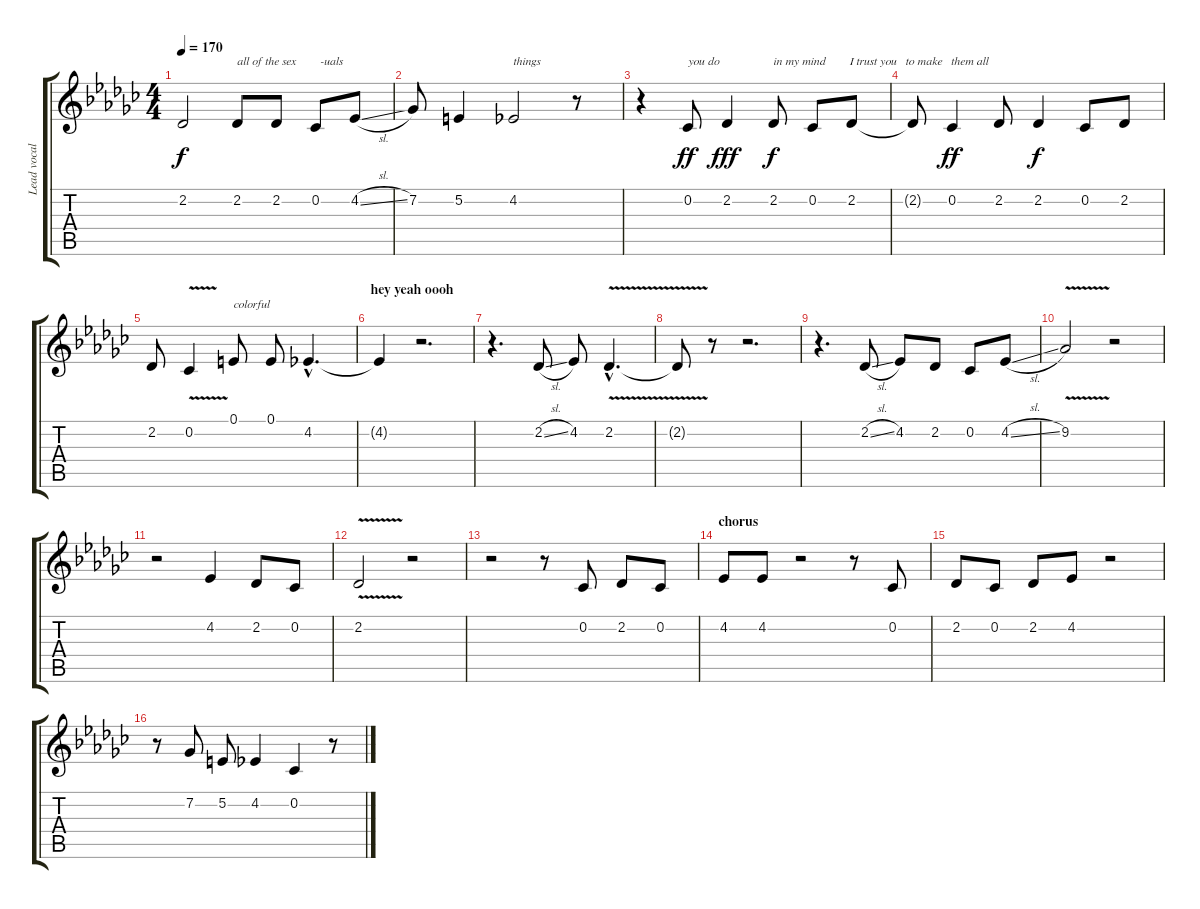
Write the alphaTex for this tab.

\track ("Lead vocals" "Lead vocal") {instrument tangoaccordion}
\staff {score tabs}
\tuning (E4 B3 G3 D3 A2 E2) {hide}
\ts (4 4)
\tempo 170
\clef g2
\ks ebminor
2.2.2{dy f} 2.2.8{txt "all of the sex        -uals "} 2.2.8 0.2.8 4.2{sl}.8 |
7.2.8 5.2.4 4.2.2{txt "things"} r.8 |
r.4 0.2.8{txt "you do" dy ff} 2.2.4{dy fff} 2.2.8{txt "in my mind        I trust you   to make   them all" dy f} 0.2.8 2.2.8 |
2.2{t}.8 0.2.4{dy ff} 2.2.8 2.2.4{dy f} 0.2.8 2.2.8 |
2.2.8 0.2{v}.4 0.1.8{txt "colorful"} 0.1.8 4.2{hac}.4{d} |
\section ("" "hey yeah oooh")
4.2{t}.4 r.2{d} |
r.4{d} 2.2{sl}.8 4.2.8 2.2{v hac}.4{d} |
2.2{t}.8 r.8 r.2{d} |
r.4{d} 2.2{sl}.8 4.2.8 2.2.8 0.2.8 4.2{sl}.8 |
9.2{v}.2 r.2 |
r.2 4.2.4 2.2.8 0.2.8 |
2.2{v}.2 r.2 |
r.2 r.8 0.2.8 2.2.8 0.2.8 |
\section ("" "chorus")
4.2.8 4.2.8 r.2 r.8 0.2.8 |
2.2.8 0.2.8 2.2.8 4.2.8 r.2 |
r.8 7.2.8 5.2.8 4.2.4 0.2.4 r.8
